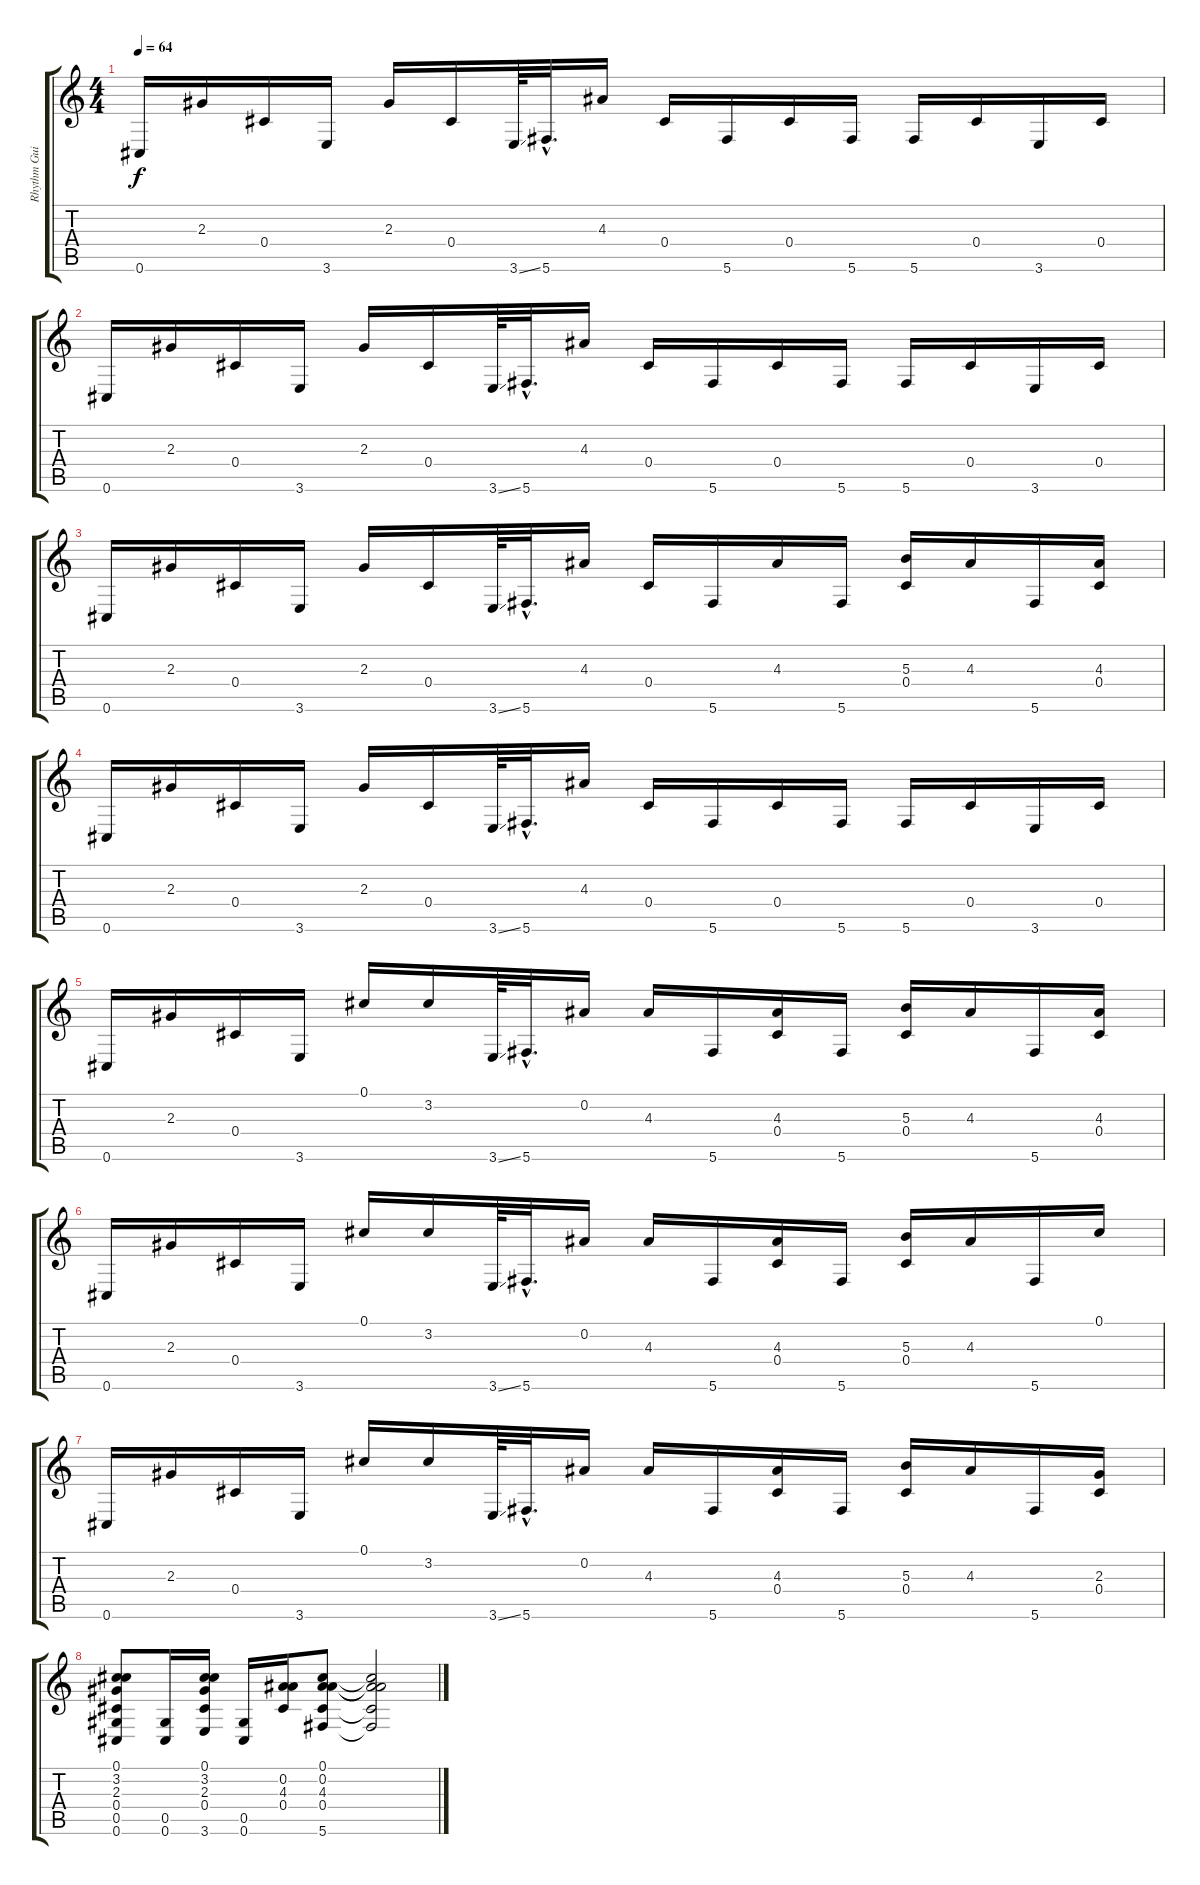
\track ("Rhythm Guitar Jazz" "Rhythm Gui") {instrument electricguitarjazz}
\staff {score tabs}
\tuning (Db4 Bb3 Gb3 Db3 Ab2 Db2) {hide}
\ts (4 4)
\tempo 64
\clef g2
\ks c
0.6.16{dy f} 2.3.16 0.4.16 3.6.16 2.3.16 0.4.16 3.6{ss}.64 5.6{hac}.32{d} 4.3.16 0.4.16 5.6.16 0.4.16 5.6.16 5.6.16 0.4.16 3.6.16 0.4.16 |
0.6.16 2.3.16 0.4.16 3.6.16 2.3.16 0.4.16 3.6{ss}.64 5.6{hac}.32{d} 4.3.16 0.4.16 5.6.16 0.4.16 5.6.16 5.6.16 0.4.16 3.6.16 0.4.16 |
0.6.16 2.3.16 0.4.16 3.6.16 2.3.16 0.4.16 3.6{ss}.64 5.6{hac}.32{d} 4.3.16 0.4.16 5.6.16 4.3.16 5.6.16 (5.3 0.4).16 4.3.16 5.6.16 (4.3 0.4).16 |
0.6.16 2.3.16 0.4.16 3.6.16 2.3.16 0.4.16 3.6{ss}.64 5.6{hac}.32{d} 4.3.16 0.4.16 5.6.16 0.4.16 5.6.16 5.6.16 0.4.16 3.6.16 0.4.16 |
0.6.16 2.3.16 0.4.16 3.6.16 0.1.16 3.2.16 3.6{ss}.64 5.6{hac}.32{d} 0.2.16 4.3.16 5.6.16 (4.3 0.4).16 5.6.16 (5.3 0.4).16 4.3.16 5.6.16 (4.3 0.4).16 |
0.6.16 2.3.16 0.4.16 3.6.16 0.1.16 3.2.16 3.6{ss}.64 5.6{hac}.32{d} 0.2.16 4.3.16 5.6.16 (4.3 0.4).16 5.6.16 (5.3 0.4).16 4.3.16 5.6.16 0.1.16 |
0.6.16 2.3.16 0.4.16 3.6.16 0.1.16 3.2.16 3.6{ss}.64 5.6{hac}.32{d} 0.2.16 4.3.16 5.6.16 (4.3 0.4).16 5.6.16 (5.3 0.4).16 4.3.16 5.6.16 (2.3 0.4).16 |
(0.1 3.2 2.3 0.4 0.5 0.6).8 (0.5 0.6).16 (0.1 3.2 2.3 0.4 3.6).16 (0.5 0.6).16 (0.2 4.3 0.4).16 (0.1 0.2 4.3 0.4 5.6).8 (0.1{t} 0.2{t} 4.3{t} 0.4{t} 5.6{t}).2
